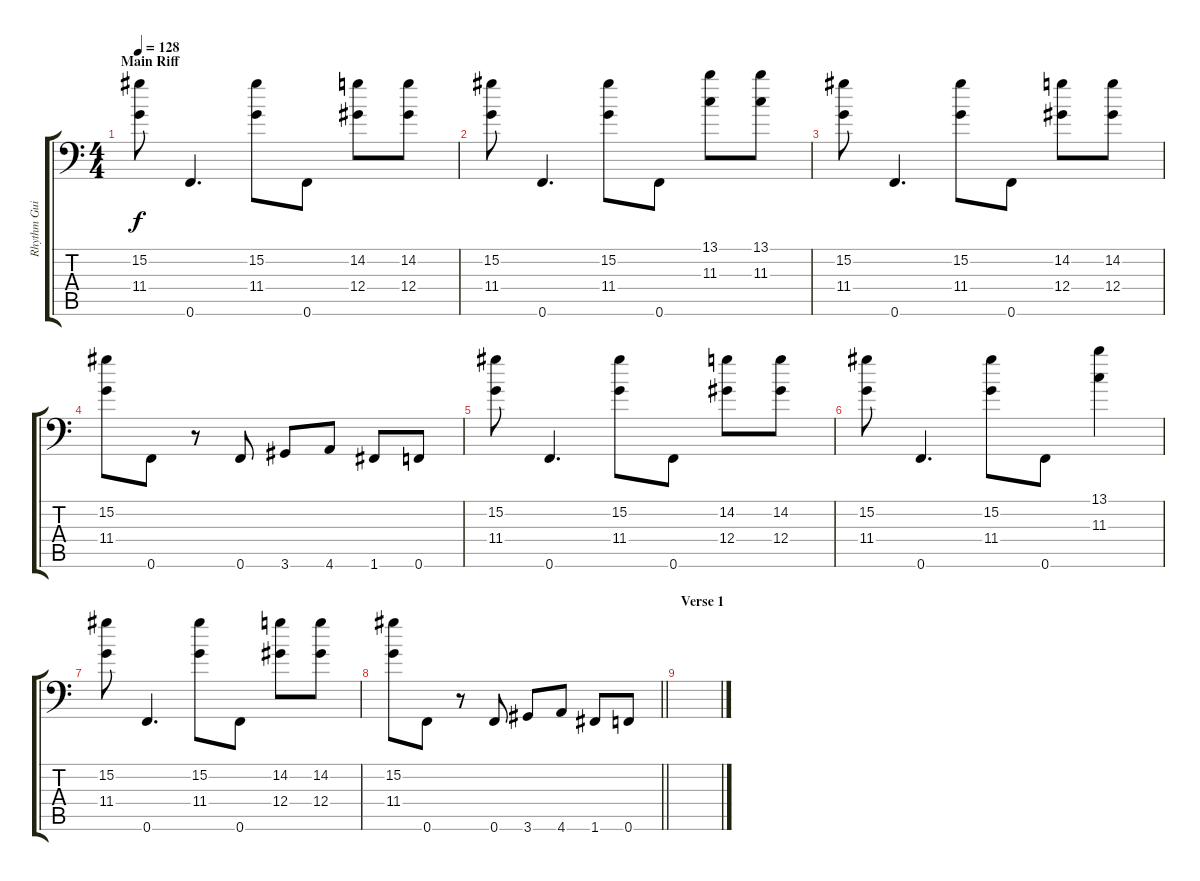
\track ("Rhythm Guitar " "Rhythm Gui") {instrument distortionguitar}
\staff {score tabs}
\tuning (Bb3 F3 Db3 Ab2 Eb2 F1) {hide}
\ts (4 4)
\section ("" "Main Riff")
\tempo 128
\clef f4
\ks c
(15.2 11.4).8{dy f} 0.6.4{d} (15.2 11.4).8 0.6.8 (14.2 12.4).8 (14.2 12.4).8 |
(15.2 11.4).8 0.6.4{d} (15.2 11.4).8 0.6.8 (13.1 11.3).8 (13.1 11.3).8 |
(15.2 11.4).8 0.6.4{d} (15.2 11.4).8 0.6.8 (14.2 12.4).8 (14.2 12.4).8 |
(15.2 11.4).8 0.6.8 r.8 0.6.8 3.6.8 4.6.8 1.6.8 0.6.8 |
(15.2 11.4).8 0.6.4{d} (15.2 11.4).8 0.6.8 (14.2 12.4).8 (14.2 12.4).8 |
(15.2 11.4).8 0.6.4{d} (15.2 11.4).8 0.6.8 (13.1 11.3).4 |
(15.2 11.4).8 0.6.4{d} (15.2 11.4).8 0.6.8 (14.2 12.4).8 (14.2 12.4).8 |
\barLineRight lightlight
(15.2 11.4).8 0.6.8 r.8 0.6.8 3.6.8 4.6.8 1.6.8 0.6.8 |
\section ("" "Verse 1")
